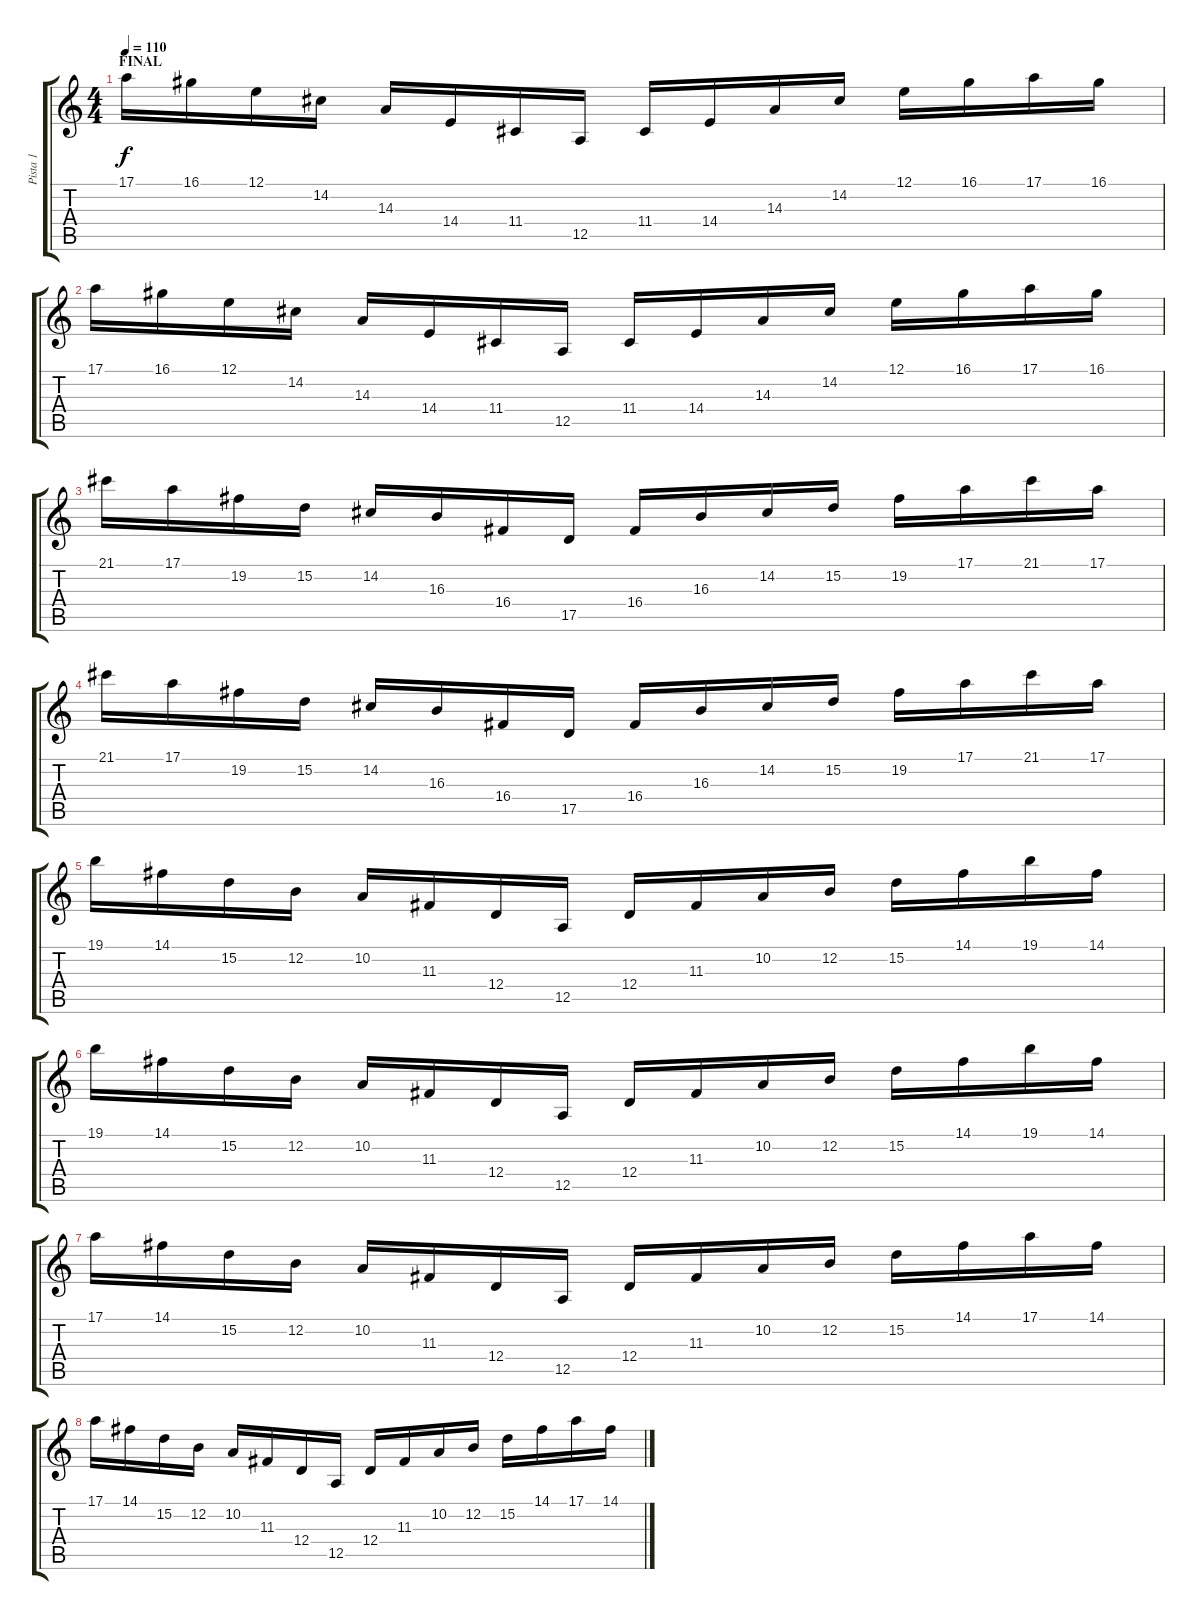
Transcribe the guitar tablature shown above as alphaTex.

\track ("Pista 1" "Pista 1") {instrument stringensemble1}
\staff {score tabs}
\tuning (E4 B3 G3 D3 A2 E2) {hide}
\ts (4 4)
\section ("" "FINAL")
\tempo 110
\clef g2
\ks c
17.1.16{dy f} 16.1.16 12.1.16 14.2.16 14.3.16 14.4.16 11.4.16 12.5.16 11.4.16 14.4.16 14.3.16 14.2.16 12.1.16 16.1.16 17.1.16 16.1.16 |
17.1.16 16.1.16 12.1.16 14.2.16 14.3.16 14.4.16 11.4.16 12.5.16 11.4.16 14.4.16 14.3.16 14.2.16 12.1.16 16.1.16 17.1.16 16.1.16 |
21.1.16 17.1.16 19.2.16 15.2.16 14.2.16 16.3.16 16.4.16 17.5.16 16.4.16 16.3.16 14.2.16 15.2.16 19.2.16 17.1.16 21.1.16 17.1.16 |
21.1.16 17.1.16 19.2.16 15.2.16 14.2.16 16.3.16 16.4.16 17.5.16 16.4.16 16.3.16 14.2.16 15.2.16 19.2.16 17.1.16 21.1.16 17.1.16 |
19.1.16 14.1.16 15.2.16 12.2.16 10.2.16 11.3.16 12.4.16 12.5.16 12.4.16 11.3.16 10.2.16 12.2.16 15.2.16 14.1.16 19.1.16 14.1.16 |
19.1.16 14.1.16 15.2.16 12.2.16 10.2.16 11.3.16 12.4.16 12.5.16 12.4.16 11.3.16 10.2.16 12.2.16 15.2.16 14.1.16 19.1.16 14.1.16 |
17.1.16 14.1.16 15.2.16 12.2.16 10.2.16 11.3.16 12.4.16 12.5.16 12.4.16 11.3.16 10.2.16 12.2.16 15.2.16 14.1.16 17.1.16 14.1.16 |
17.1.16 14.1.16 15.2.16 12.2.16 10.2.16 11.3.16 12.4.16 12.5.16 12.4.16 11.3.16 10.2.16 12.2.16 15.2.16 14.1.16 17.1.16 14.1.16
